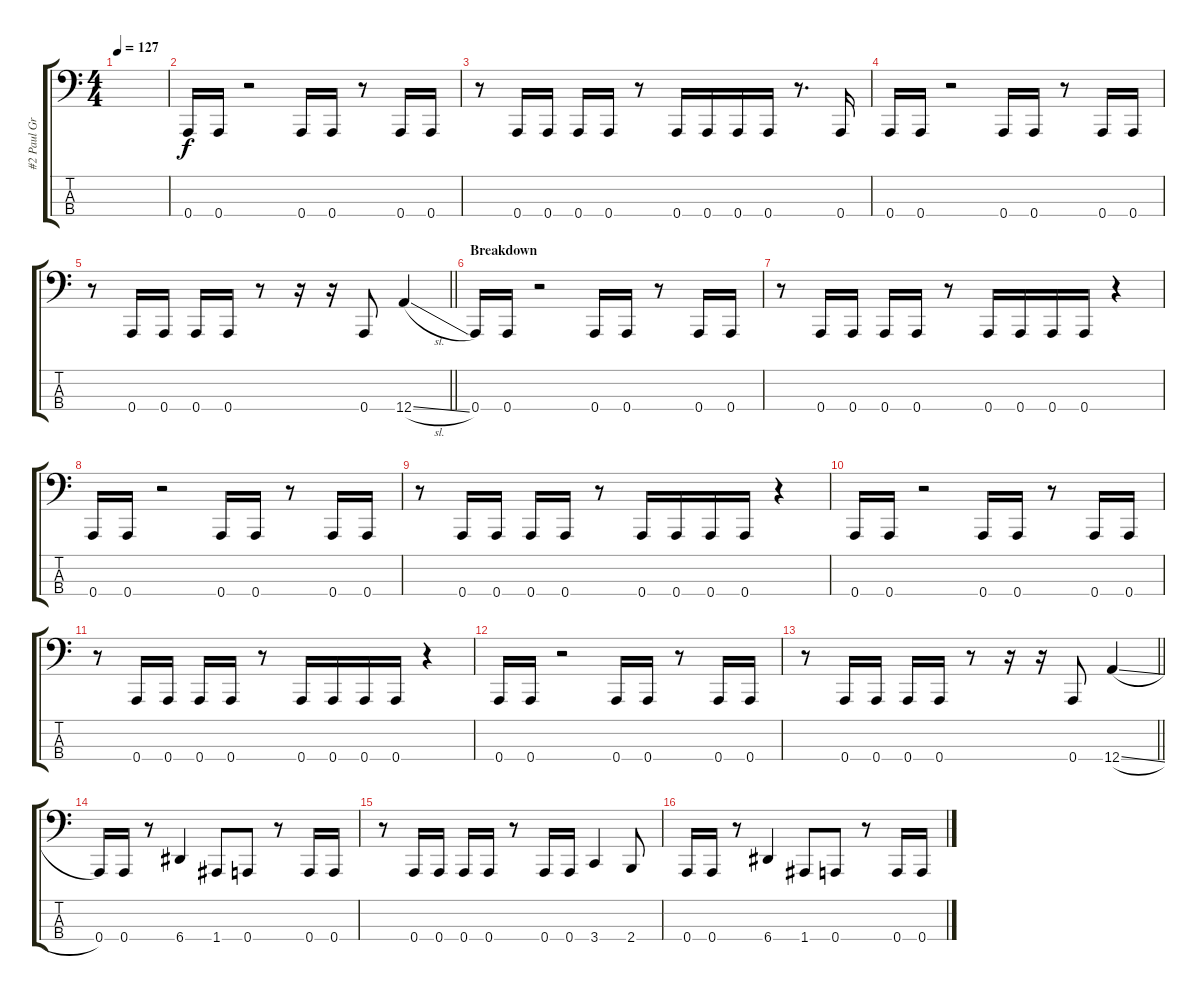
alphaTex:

\track ("#2 Paul Gray" "#2 Paul Gr") {instrument electricbasspick}
\staff {score tabs}
\tuning (D2 A1 E1 A0) {hide}
\ts (4 4)
\tempo 127
\clef f4
\ks c
|
0.4.16 0.4.16 r.2 0.4.16 0.4.16 r.8 0.4.16 0.4.16 |
r.8 0.4.16 0.4.16 0.4.16 0.4.16 r.8 0.4.16 0.4.16 0.4.16 0.4.16 r.8{d} 0.4.16 |
0.4.16 0.4.16 r.2 0.4.16 0.4.16 r.8 0.4.16 0.4.16 |
\barLineRight lightlight
r.8 0.4.16 0.4.16 0.4.16 0.4.16 r.8 r.16 r.16 0.4.8 12.4{sl}.4 |
\section ("" "Breakdown")
0.4.16 0.4.16 r.2 0.4.16 0.4.16 r.8 0.4.16 0.4.16 |
r.8 0.4.16 0.4.16 0.4.16 0.4.16 r.8 0.4.16 0.4.16 0.4.16 0.4.16 r.4 |
0.4.16 0.4.16 r.2 0.4.16 0.4.16 r.8 0.4.16 0.4.16 |
r.8 0.4.16 0.4.16 0.4.16 0.4.16 r.8 0.4.16 0.4.16 0.4.16 0.4.16 r.4 |
0.4.16 0.4.16 r.2 0.4.16 0.4.16 r.8 0.4.16 0.4.16 |
r.8 0.4.16 0.4.16 0.4.16 0.4.16 r.8 0.4.16 0.4.16 0.4.16 0.4.16 r.4 |
0.4.16 0.4.16 r.2 0.4.16 0.4.16 r.8 0.4.16 0.4.16 |
\barLineRight lightlight
r.8 0.4.16 0.4.16 0.4.16 0.4.16 r.8 r.16 r.16 0.4.8 12.4{sl}.4 |
\section ("" "")
0.4.16 0.4.16 r.8 6.4.4 1.4.8 0.4.8 r.8 0.4.16 0.4.16 |
r.8 0.4.16 0.4.16 0.4.16 0.4.16 r.8 0.4.16 0.4.16 3.4.4 2.4.8 |
0.4.16 0.4.16 r.8 6.4.4 1.4.8 0.4.8 r.8 0.4.16 0.4.16
